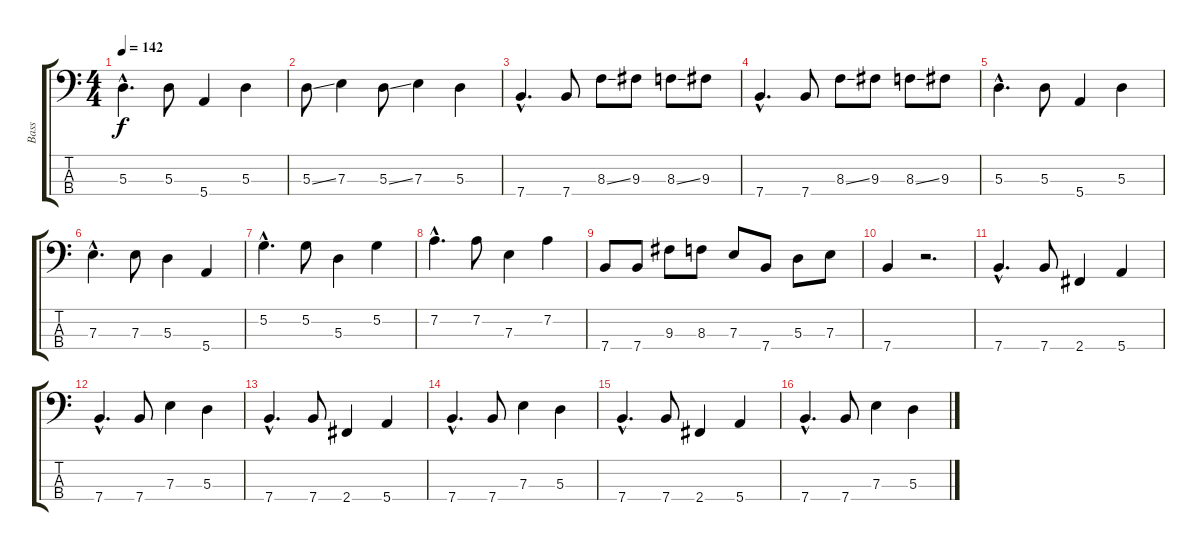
\track ("Bass" "Bass") {instrument electricbassfinger}
\staff {score tabs}
\tuning (G2 D2 A1 E1) {hide}
\ts (4 4)
\tempo 142
\clef f4
\ks c
5.3{hac}.4{d dy f} 5.3.8 5.4.4 5.3.4 |
5.3{ss}.8 7.3.4 5.3{ss}.8 7.3.4 5.3.4 |
7.4{hac}.4{d} 7.4.8 8.3{ss}.8 9.3.8 8.3{ss}.8 9.3.8 |
7.4{hac}.4{d} 7.4.8 8.3{ss}.8 9.3.8 8.3{ss}.8 9.3.8 |
5.3{hac}.4{d} 5.3.8 5.4.4 5.3.4 |
7.3{hac}.4{d} 7.3.8 5.3.4 5.4.4 |
5.2{hac}.4{d} 5.2.8 5.3.4 5.2.4 |
7.2{hac}.4{d} 7.2.8 7.3.4 7.2.4 |
7.4.8 7.4.8 9.3.8 8.3.8 7.3.8 7.4.8 5.3.8 7.3.8 |
7.4.4 r.2{d} |
7.4{hac}.4{d} 7.4.8 2.4.4 5.4.4 |
7.4{hac}.4{d} 7.4.8 7.3.4 5.3.4 |
7.4{hac}.4{d} 7.4.8 2.4.4 5.4.4 |
7.4{hac}.4{d} 7.4.8 7.3.4 5.3.4 |
7.4{hac}.4{d} 7.4.8 2.4.4 5.4.4 |
7.4{hac}.4{d} 7.4.8 7.3.4 5.3.4
